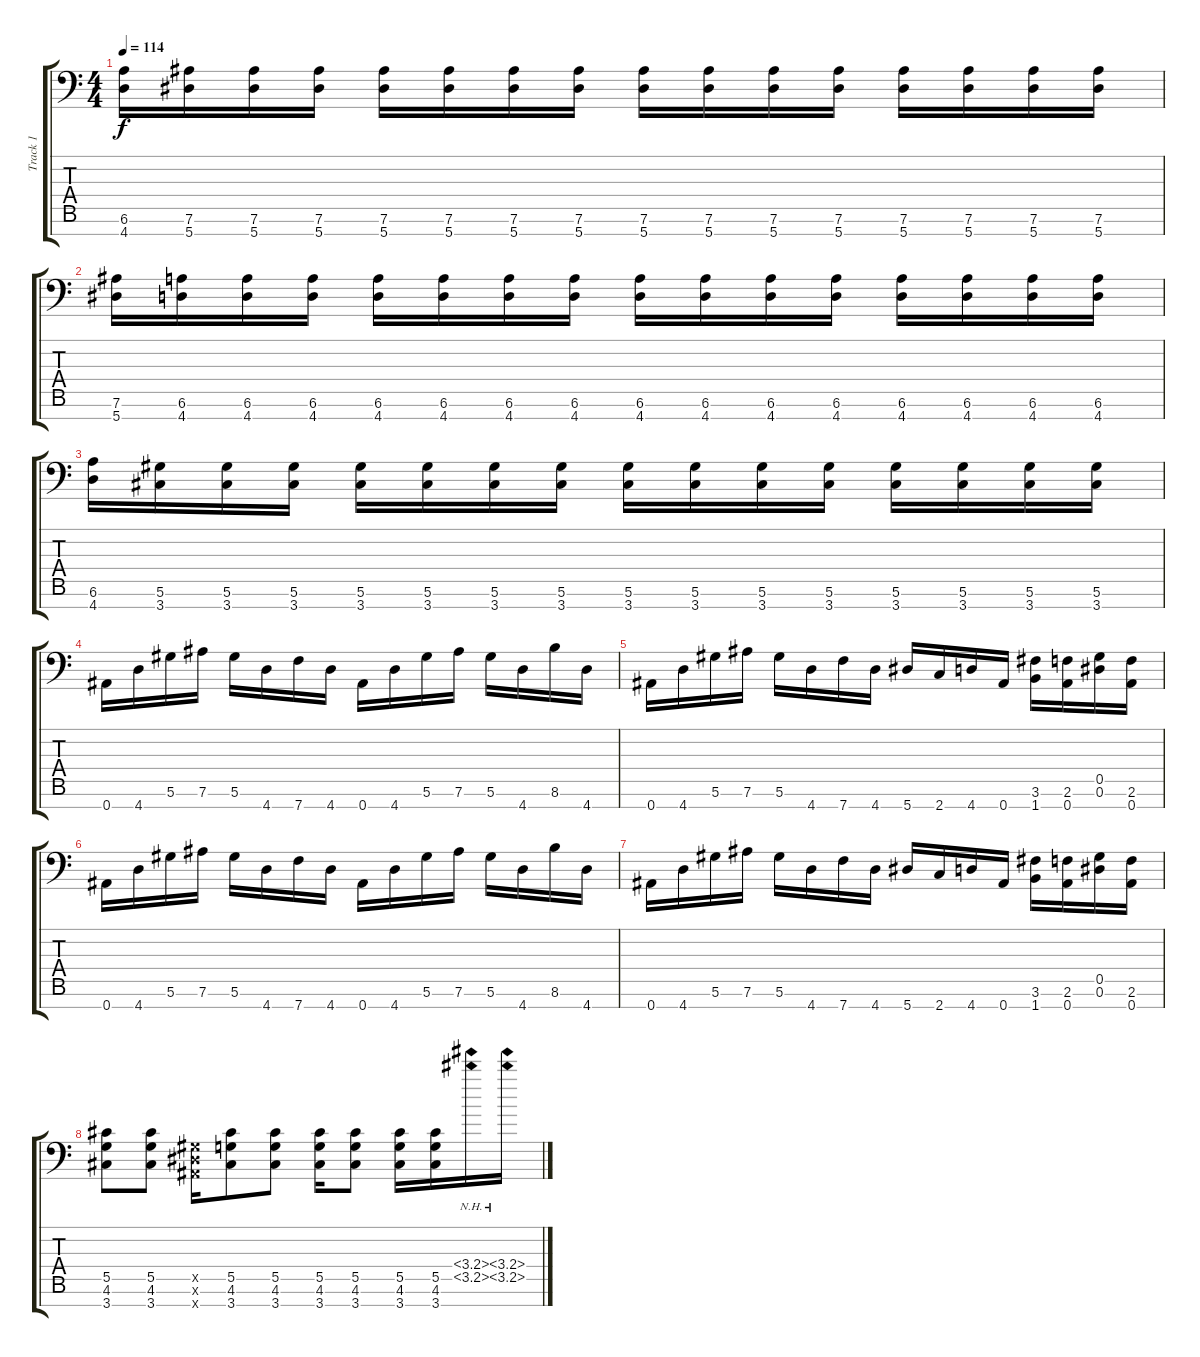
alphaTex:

\track ("Track 1" "Track 1") {instrument distortionguitar}
\staff {score tabs}
\tuning (Eb4 Bb3 Gb3 Db3 Ab2 Eb2 Bb1) {hide}
\ts (4 4)
\tempo 114
\clef f4
\ks c
(6.6 4.7).16{dy f} (7.6 5.7).16 (7.6 5.7).16 (7.6 5.7).16 (7.6 5.7).16 (7.6 5.7).16 (7.6 5.7).16 (7.6 5.7).16 (7.6 5.7).16 (7.6 5.7).16 (7.6 5.7).16 (7.6 5.7).16 (7.6 5.7).16 (7.6 5.7).16 (7.6 5.7).16 (7.6 5.7).16 |
(7.6 5.7).16 (6.6 4.7).16 (6.6 4.7).16 (6.6 4.7).16 (6.6 4.7).16 (6.6 4.7).16 (6.6 4.7).16 (6.6 4.7).16 (6.6 4.7).16 (6.6 4.7).16 (6.6 4.7).16 (6.6 4.7).16 (6.6 4.7).16 (6.6 4.7).16 (6.6 4.7).16 (6.6 4.7).16 |
(6.6 4.7).16 (5.6 3.7).16 (5.6 3.7).16 (5.6 3.7).16 (5.6 3.7).16 (5.6 3.7).16 (5.6 3.7).16 (5.6 3.7).16 (5.6 3.7).16 (5.6 3.7).16 (5.6 3.7).16 (5.6 3.7).16 (5.6 3.7).16 (5.6 3.7).16 (5.6 3.7).16 (5.6 3.7).16 |
0.7.16 4.7.16 5.6.16 7.6.16 5.6.16 4.7.16 7.7.16 4.7.16 0.7.16 4.7.16 5.6.16 7.6.16 5.6.16 4.7.16 8.6.16 4.7.16 |
0.7.16 4.7.16 5.6.16 7.6.16 5.6.16 4.7.16 7.7.16 4.7.16 5.7.16 2.7.16 4.7.16 0.7.16 (3.6 1.7).16 (2.6 0.7).16 (0.5 0.6).16 (2.6 0.7).16 |
0.7.16 4.7.16 5.6.16 7.6.16 5.6.16 4.7.16 7.7.16 4.7.16 0.7.16 4.7.16 5.6.16 7.6.16 5.6.16 4.7.16 8.6.16 4.7.16 |
0.7.16 4.7.16 5.6.16 7.6.16 5.6.16 4.7.16 7.7.16 4.7.16 5.7.16 2.7.16 4.7.16 0.7.16 (3.6 1.7).16 (2.6 0.7).16 (0.5 0.6).16 (2.6 0.7).16 |
(5.5 4.6 3.7).8 (5.5 4.6 3.7).8 (0.5{x} 0.6{x} 0.7{x}).16 (5.5 4.6 3.7).8 (5.5 4.6 3.7).8 (5.5 4.6 3.7).16 (5.5 4.6 3.7).8 (5.5 4.6 3.7).16 (5.5 4.6 3.7).16 (3.4{nh} 3.5{nh}).16 (3.4{nh} 3.5{nh}).16
